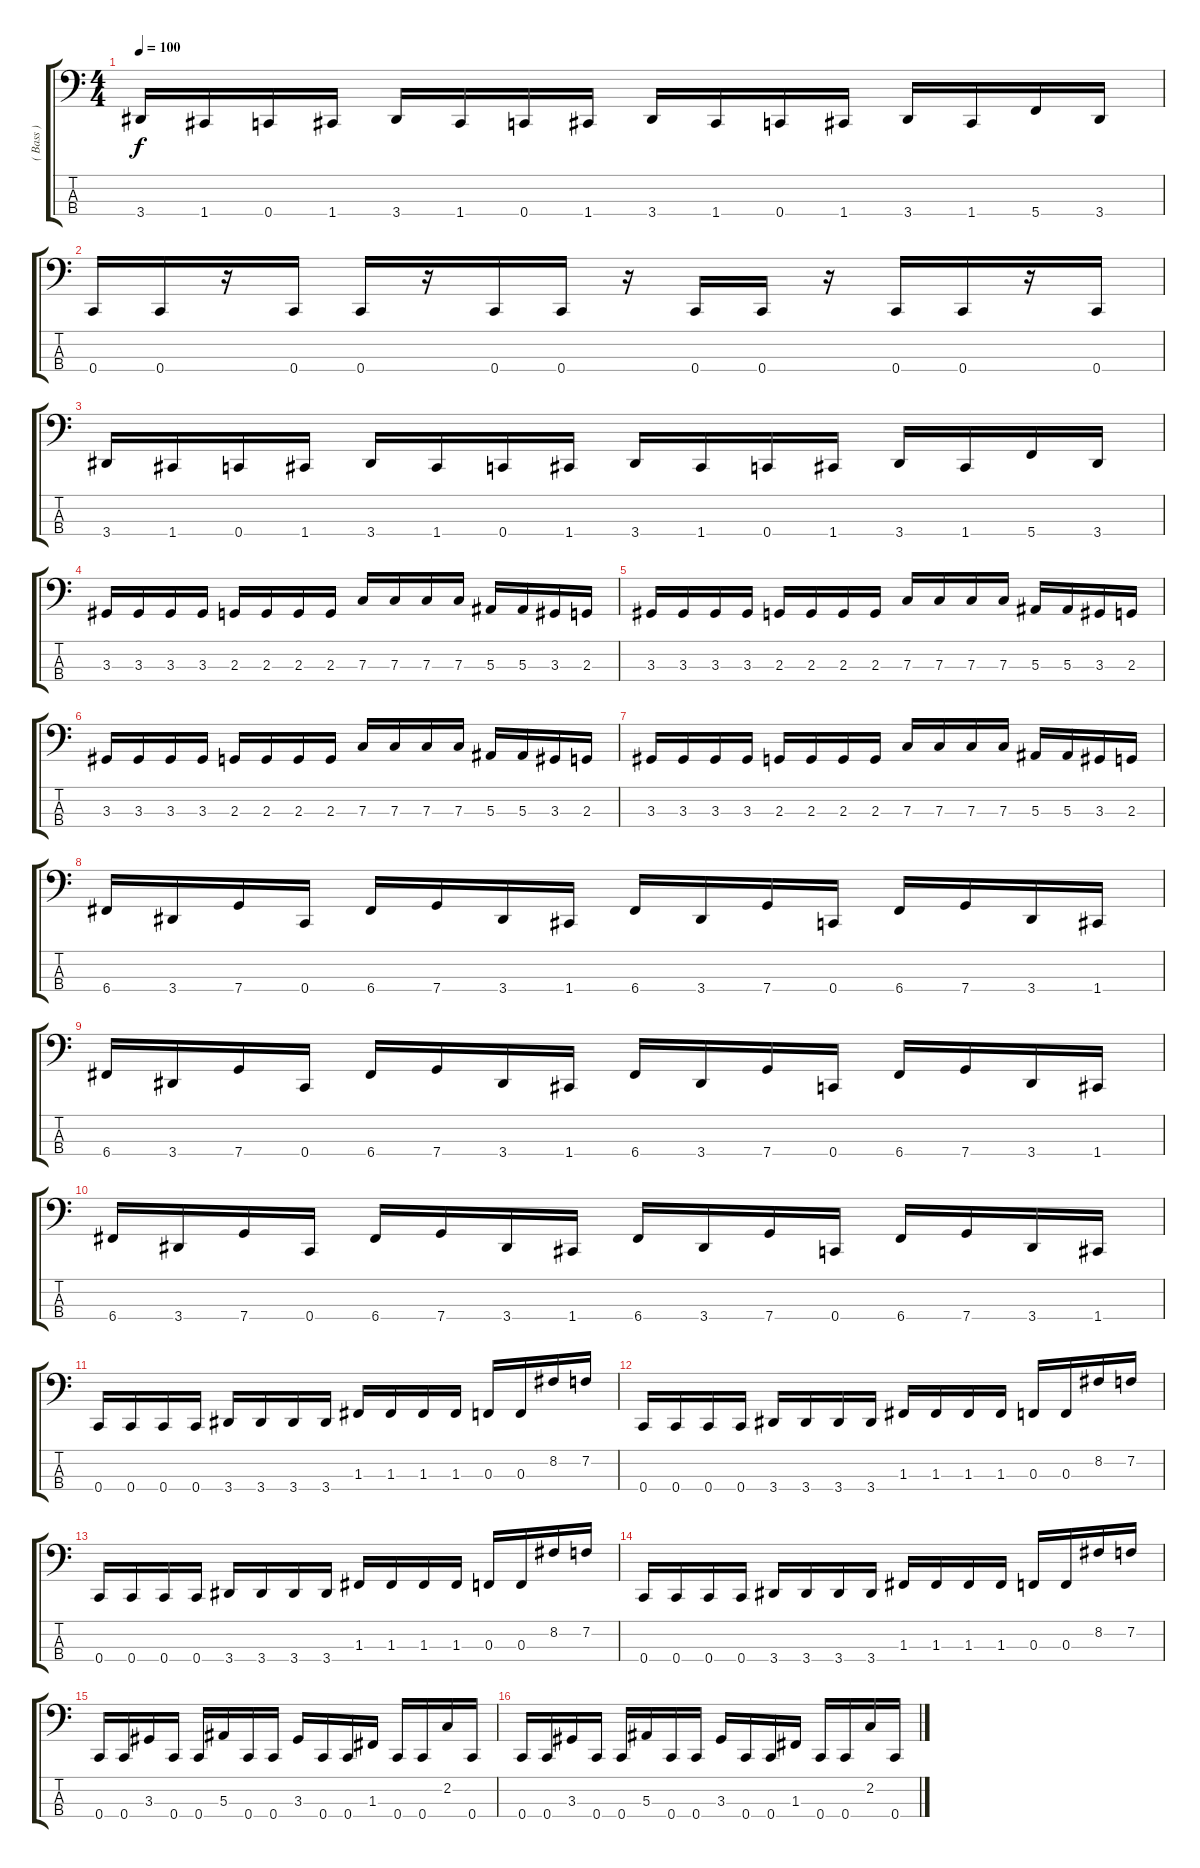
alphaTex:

\track ("( Bass )" "( Bass )") {instrument electricbassfinger}
\staff {score tabs}
\tuning (Eb2 Bb1 F1 C1) {hide}
\ts (4 4)
\tempo 100
\clef f4
\ks c
3.4.16{dy f} 1.4.16 0.4.16 1.4.16 3.4.16 1.4.16 0.4.16 1.4.16 3.4.16 1.4.16 0.4.16 1.4.16 3.4.16 1.4.16 5.4.16 3.4.16 |
0.4.16 0.4.16 r.16 0.4.16 0.4.16 r.16 0.4.16 0.4.16 r.16 0.4.16 0.4.16 r.16 0.4.16 0.4.16 r.16 0.4.16 |
3.4.16 1.4.16 0.4.16 1.4.16 3.4.16 1.4.16 0.4.16 1.4.16 3.4.16 1.4.16 0.4.16 1.4.16 3.4.16 1.4.16 5.4.16 3.4.16 |
3.3.16 3.3.16 3.3.16 3.3.16 2.3.16 2.3.16 2.3.16 2.3.16 7.3.16 7.3.16 7.3.16 7.3.16 5.3.16 5.3.16 3.3.16 2.3.16 |
3.3.16 3.3.16 3.3.16 3.3.16 2.3.16 2.3.16 2.3.16 2.3.16 7.3.16 7.3.16 7.3.16 7.3.16 5.3.16 5.3.16 3.3.16 2.3.16 |
3.3.16 3.3.16 3.3.16 3.3.16 2.3.16 2.3.16 2.3.16 2.3.16 7.3.16 7.3.16 7.3.16 7.3.16 5.3.16 5.3.16 3.3.16 2.3.16 |
3.3.16 3.3.16 3.3.16 3.3.16 2.3.16 2.3.16 2.3.16 2.3.16 7.3.16 7.3.16 7.3.16 7.3.16 5.3.16 5.3.16 3.3.16 2.3.16 |
6.4.16 3.4.16 7.4.16 0.4.16 6.4.16 7.4.16 3.4.16 1.4.16 6.4.16 3.4.16 7.4.16 0.4.16 6.4.16 7.4.16 3.4.16 1.4.16 |
6.4.16 3.4.16 7.4.16 0.4.16 6.4.16 7.4.16 3.4.16 1.4.16 6.4.16 3.4.16 7.4.16 0.4.16 6.4.16 7.4.16 3.4.16 1.4.16 |
6.4.16 3.4.16 7.4.16 0.4.16 6.4.16 7.4.16 3.4.16 1.4.16 6.4.16 3.4.16 7.4.16 0.4.16 6.4.16 7.4.16 3.4.16 1.4.16 |
0.4.16 0.4.16 0.4.16 0.4.16 3.4.16 3.4.16 3.4.16 3.4.16 1.3.16 1.3.16 1.3.16 1.3.16 0.3.16 0.3.16 8.2.16 7.2.16 |
0.4.16 0.4.16 0.4.16 0.4.16 3.4.16 3.4.16 3.4.16 3.4.16 1.3.16 1.3.16 1.3.16 1.3.16 0.3.16 0.3.16 8.2.16 7.2.16 |
0.4.16 0.4.16 0.4.16 0.4.16 3.4.16 3.4.16 3.4.16 3.4.16 1.3.16 1.3.16 1.3.16 1.3.16 0.3.16 0.3.16 8.2.16 7.2.16 |
0.4.16 0.4.16 0.4.16 0.4.16 3.4.16 3.4.16 3.4.16 3.4.16 1.3.16 1.3.16 1.3.16 1.3.16 0.3.16 0.3.16 8.2.16 7.2.16 |
0.4.16 0.4.16 3.3.16 0.4.16 0.4.16 5.3.16 0.4.16 0.4.16 3.3.16 0.4.16 0.4.16 1.3.16 0.4.16 0.4.16 2.2.16 0.4.16 |
0.4.16 0.4.16 3.3.16 0.4.16 0.4.16 5.3.16 0.4.16 0.4.16 3.3.16 0.4.16 0.4.16 1.3.16 0.4.16 0.4.16 2.2.16 0.4.16
